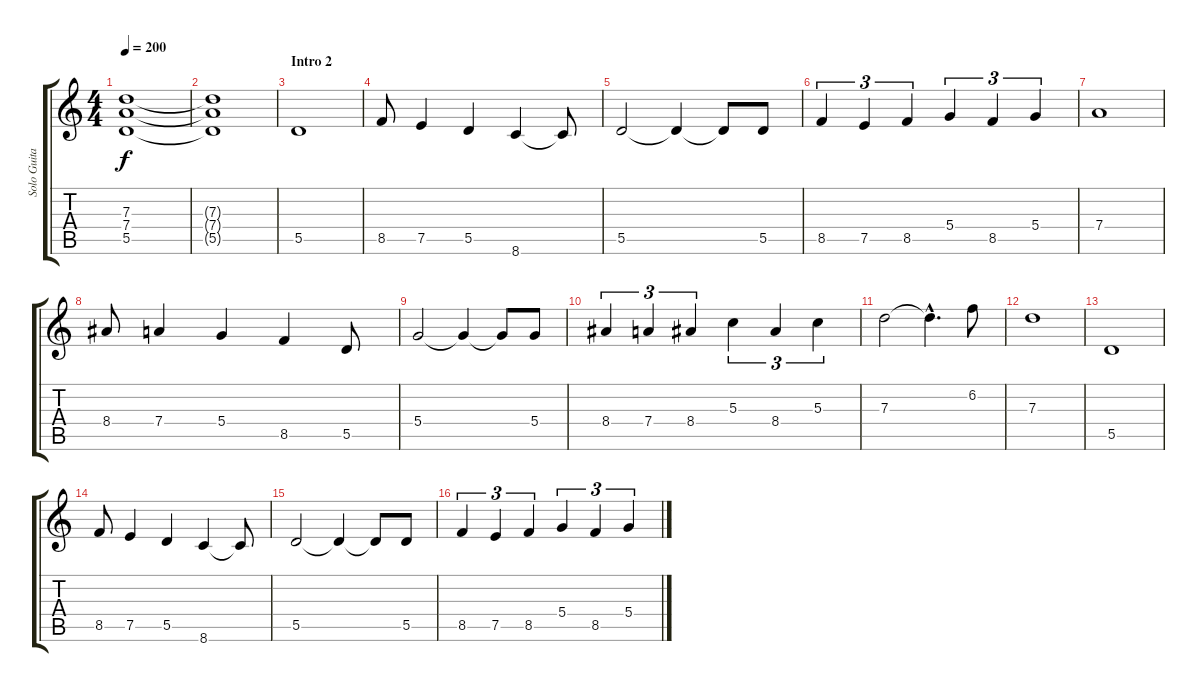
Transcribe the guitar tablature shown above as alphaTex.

\track ("Solo Guitar" "Solo Guita") {instrument overdrivenguitar}
\staff {score tabs}
\tuning (E4 B3 G3 D3 A2 E2) {hide}
\ts (4 4)
\tempo 200
\clef g2
\ks c
(7.3 7.4 5.5).1{dy f} |
(7.3{t} 7.4{t} 5.5{t}).1 |
\section ("" "Intro 2")
5.5.1 |
8.5.8 7.5.4 5.5.4 8.6.4 8.6{t}.8 |
5.5.2 5.5{t}.4 5.5{t}.8 5.5.8 |
8.5.4{tu (3 2)} 7.5.4{tu (3 2)} 8.5.4{tu (3 2)} 5.4.4{tu (3 2)} 8.5.4{tu (3 2)} 5.4.4{tu (3 2)} |
7.4.1 |
8.4.8 7.4.4 5.4.4 8.5.4 5.5.8 |
5.4.2 5.4{t}.4 5.4{t}.8 5.4.8 |
8.4.4{tu (3 2)} 7.4.4{tu (3 2)} 8.4.4{tu (3 2)} 5.3.4{tu (3 2)} 8.4.4{tu (3 2)} 5.3.4{tu (3 2)} |
7.3.2 7.3{hac t}.4{d} 6.2.8 |
7.3.1 |
5.5.1 |
8.5.8 7.5.4 5.5.4 8.6.4 8.6{t}.8 |
5.5.2 5.5{t}.4 5.5{t}.8 5.5.8 |
8.5.4{tu (3 2)} 7.5.4{tu (3 2)} 8.5.4{tu (3 2)} 5.4.4{tu (3 2)} 8.5.4{tu (3 2)} 5.4.4{tu (3 2)}
